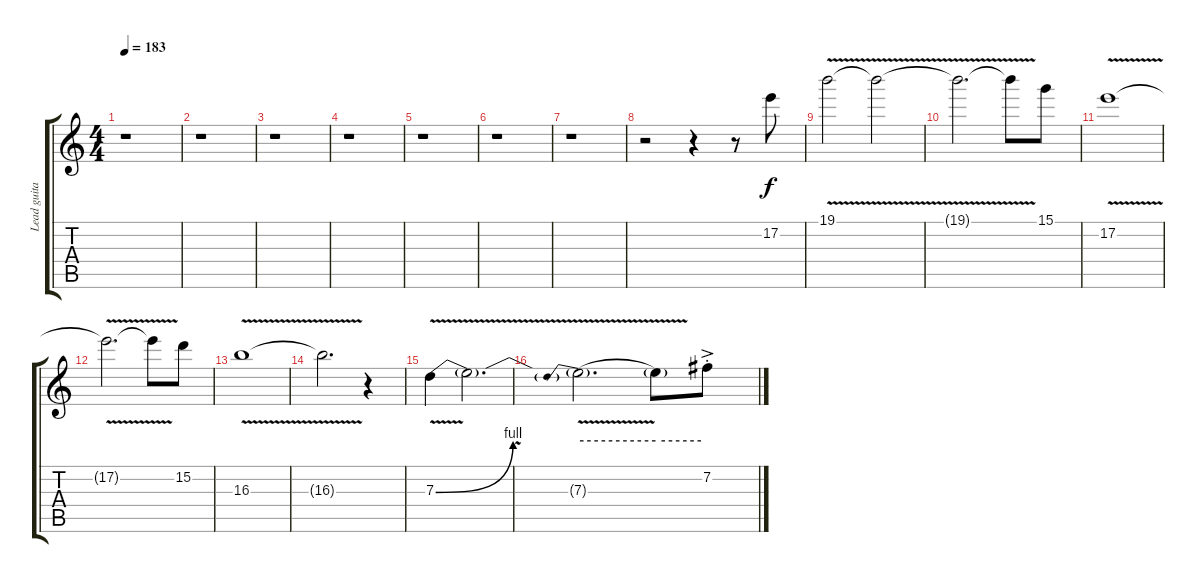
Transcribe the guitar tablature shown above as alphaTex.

\track ("Lead guitar" "Lead guita") {instrument distortionguitar}
\staff {score tabs}
\tuning (E4 B3 G3 D3 A2 E2) {hide}
\ts (4 4)
\tempo 183
\clef g2
\ks c
r.1{dy f instrument distortionguitar} |
r.1 |
r.1 |
r.1 |
r.1 |
r.1 |
r.1 |
r.2 r.4 r.8 17.2.8 |
19.1{v}.2 19.1{v t}.2 |
19.1{v t}.2{d} 19.1{v t}.8 15.1.8 |
17.2{v}.1 |
17.2{v t}.2{d} 17.2{v t}.8 15.2.8 |
16.3{v}.1 |
16.3{v t}.2{d} r.4 |
7.3{be (bend 0 0 60 4) v}.4 7.3{v t}.2{d} |
7.3{be (prebend 0 4 60 4) v t}.2{d} 7.3{be (hold 0 4 60 4) t}.8 7.2{ac st}.8
